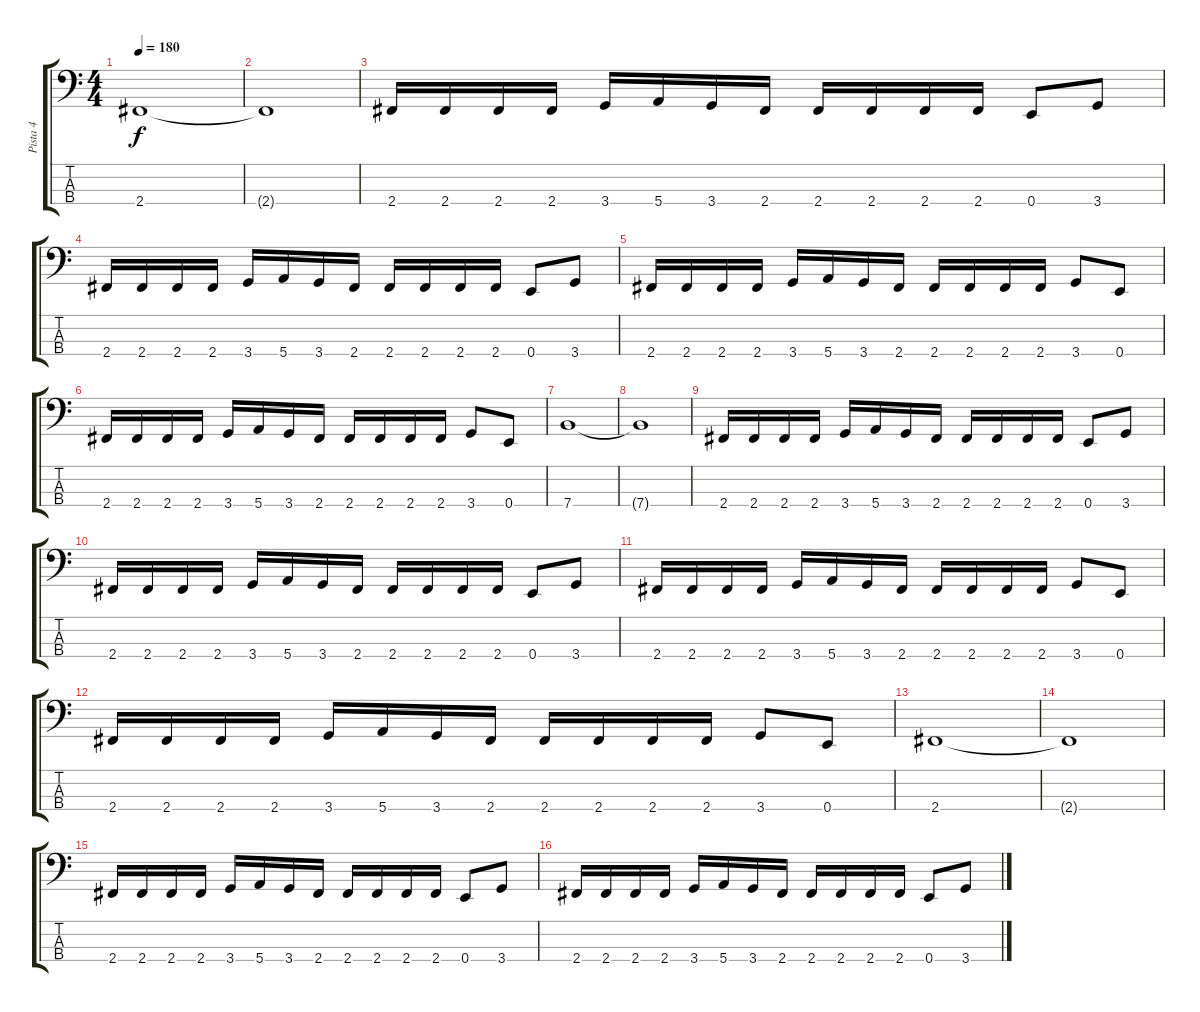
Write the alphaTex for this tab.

\track ("Pista 4" "Pista 4") {instrument electricbasspick}
\staff {score tabs}
\tuning (G2 D2 A1 E1) {hide}
\ts (4 4)
\tempo 180
\clef f4
\ks c
2.4.1{dy f instrument electricbasspick} |
2.4{t}.1 |
2.4.16 2.4.16 2.4.16 2.4.16 3.4.16 5.4.16 3.4.16 2.4.16 2.4.16 2.4.16 2.4.16 2.4.16 0.4.8 3.4.8 |
2.4.16 2.4.16 2.4.16 2.4.16 3.4.16 5.4.16 3.4.16 2.4.16 2.4.16 2.4.16 2.4.16 2.4.16 0.4.8 3.4.8 |
2.4.16 2.4.16 2.4.16 2.4.16 3.4.16 5.4.16 3.4.16 2.4.16 2.4.16 2.4.16 2.4.16 2.4.16 3.4.8 0.4.8 |
2.4.16 2.4.16 2.4.16 2.4.16 3.4.16 5.4.16 3.4.16 2.4.16 2.4.16 2.4.16 2.4.16 2.4.16 3.4.8 0.4.8 |
7.4.1 |
7.4{t}.1 |
2.4.16 2.4.16 2.4.16 2.4.16 3.4.16 5.4.16 3.4.16 2.4.16 2.4.16 2.4.16 2.4.16 2.4.16 0.4.8 3.4.8 |
2.4.16 2.4.16 2.4.16 2.4.16 3.4.16 5.4.16 3.4.16 2.4.16 2.4.16 2.4.16 2.4.16 2.4.16 0.4.8 3.4.8 |
2.4.16 2.4.16 2.4.16 2.4.16 3.4.16 5.4.16 3.4.16 2.4.16 2.4.16 2.4.16 2.4.16 2.4.16 3.4.8 0.4.8 |
2.4.16 2.4.16 2.4.16 2.4.16 3.4.16 5.4.16 3.4.16 2.4.16 2.4.16 2.4.16 2.4.16 2.4.16 3.4.8 0.4.8 |
2.4.1 |
2.4{t}.1 |
2.4.16 2.4.16 2.4.16 2.4.16 3.4.16 5.4.16 3.4.16 2.4.16 2.4.16 2.4.16 2.4.16 2.4.16 0.4.8 3.4.8 |
2.4.16 2.4.16 2.4.16 2.4.16 3.4.16 5.4.16 3.4.16 2.4.16 2.4.16 2.4.16 2.4.16 2.4.16 0.4.8 3.4.8
